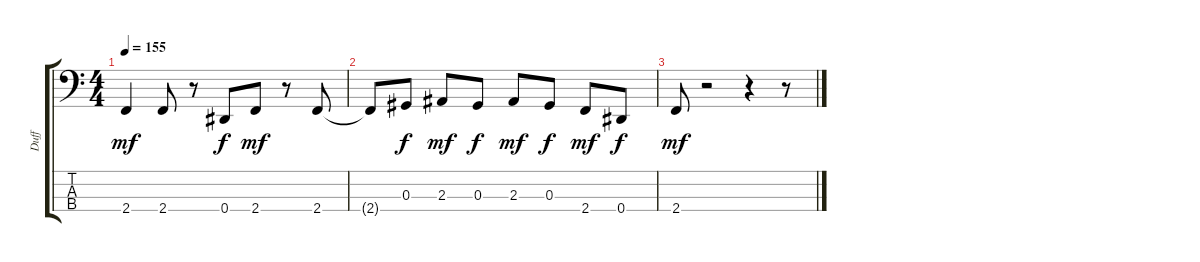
\track ("Duff" "Duff") {instrument electricbasspick}
\staff {score tabs}
\tuning (Gb2 Db2 Ab1 Eb1) {hide}
\ts (4 4)
\tempo 155
\clef f4
\ks c
2.4.4{dy mf} 2.4.8 r.8 0.4.8{dy f} 2.4.8{dy mf} r.8 2.4.8 |
2.4{t}.8 0.3.8{dy f} 2.3.8{dy mf} 0.3.8{dy f} 2.3.8{dy mf} 0.3.8{dy f} 2.4.8{dy mf} 0.4.8{dy f} |
2.4.8{dy mf} r.2 r.4 r.8
